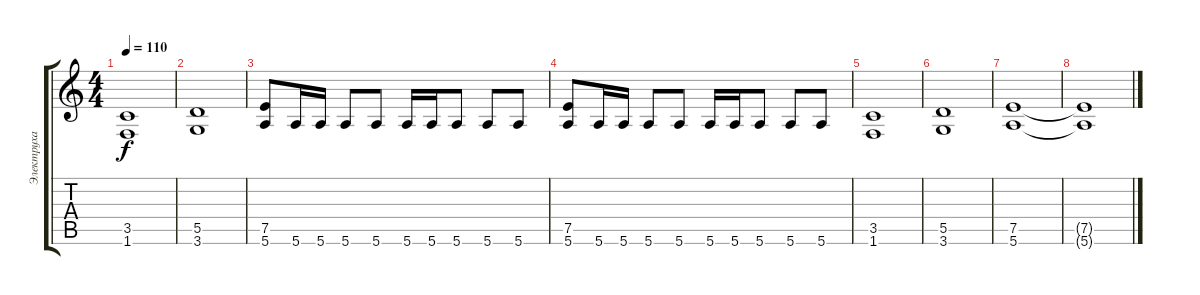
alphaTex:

\track ("Электруха" "Электруха") {instrument overdrivenguitar}
\staff {score tabs}
\tuning (E4 B3 G3 D3 A2 E2) {hide}
\ts (4 4)
\tempo 110
\clef g2
\ks c
(3.5 1.6).1{dy f} |
(5.5 3.6).1 |
(7.5 5.6).8 5.6.16 5.6.16 5.6.8 5.6.8 5.6.16 5.6.16 5.6.8 5.6.8 5.6.8 |
(7.5 5.6).8 5.6.16 5.6.16 5.6.8 5.6.8 5.6.16 5.6.16 5.6.8 5.6.8 5.6.8 |
(3.5 1.6).1 |
(5.5 3.6).1 |
(7.5 5.6).1 |
(7.5{t} 5.6{t}).1
